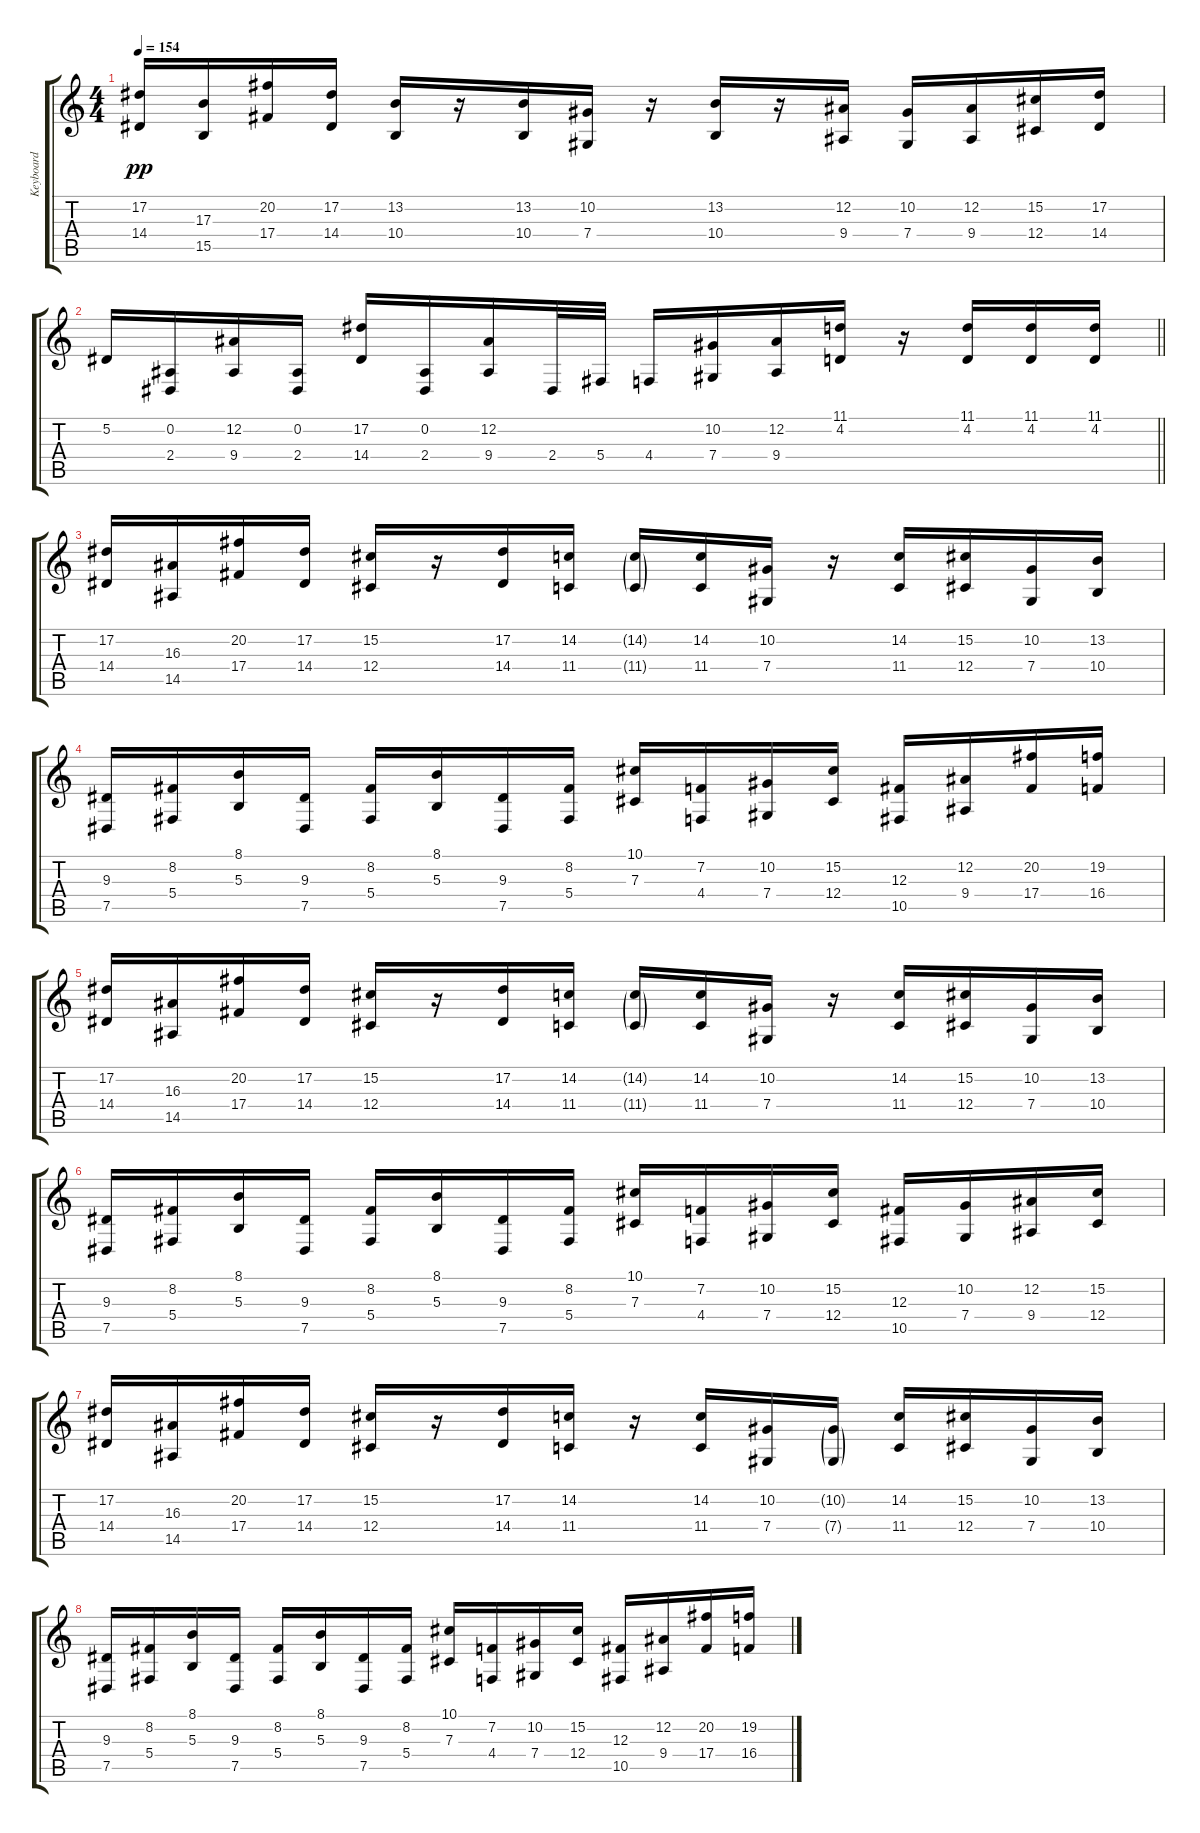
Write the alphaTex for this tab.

\track ("Keyboard" "Keyboard") {instrument lead2sawtooth}
\staff {score tabs}
\tuning (Eb4 Bb3 Gb3 Db3 Ab2 Db2) {hide}
\ts (4 4)
\tempo 154
\clef g2
\ks c
(17.2 14.4).16{dy pp} (17.3 15.5).16 (20.2 17.4).16 (17.2 14.4).16 (13.2 10.4).16 r.16 (13.2 10.4).16 (10.2 7.4).16 r.16 (13.2 10.4).16 r.16 (12.2 9.4).16 (10.2 7.4).16 (12.2 9.4).16 (15.2 12.4).16 (17.2 14.4).16 |
\barLineRight lightlight
5.2.16 (0.2 2.4).16 (12.2 9.4).16 (0.2 2.4).16 (17.2 14.4).16 (0.2 2.4).16 (12.2 9.4).16 2.4.32 5.4.32 4.4.16 (10.2 7.4).16 (12.2 9.4).16 (11.1 4.2).16 r.16 (11.1 4.2).16 (11.1 4.2).16 (11.1 4.2).16 |
(17.2 14.4).16{volume 6} (16.3 14.5).16 (20.2 17.4).16 (17.2 14.4).16 (15.2 12.4).16 r.16 (17.2 14.4).16 (14.2 11.4).16 (14.2{g} 11.4{g}).16 (14.2 11.4).16 (10.2 7.4).16 r.16 (14.2 11.4).16 (15.2 12.4).16 (10.2 7.4).16 (13.2 10.4).16 |
(9.3 7.5).16 (8.2 5.4).16 (8.1 5.3).16 (9.3 7.5).16 (8.2 5.4).16 (8.1 5.3).16 (9.3 7.5).16 (8.2 5.4).16 (10.1 7.3).16 (7.2 4.4).16 (10.2 7.4).16 (15.2 12.4).16 (12.3 10.5).16 (12.2 9.4).16 (20.2 17.4).16 (19.2 16.4).16 |
(17.2 14.4).16 (16.3 14.5).16 (20.2 17.4).16 (17.2 14.4).16 (15.2 12.4).16 r.16 (17.2 14.4).16 (14.2 11.4).16 (14.2{g} 11.4{g}).16 (14.2 11.4).16 (10.2 7.4).16 r.16 (14.2 11.4).16 (15.2 12.4).16 (10.2 7.4).16 (13.2 10.4).16 |
(9.3 7.5).16 (8.2 5.4).16 (8.1 5.3).16 (9.3 7.5).16 (8.2 5.4).16 (8.1 5.3).16 (9.3 7.5).16 (8.2 5.4).16 (10.1 7.3).16 (7.2 4.4).16 (10.2 7.4).16 (15.2 12.4).16 (12.3 10.5).16 (10.2 7.4).16 (12.2 9.4).16 (15.2 12.4).16 |
(17.2 14.4).16 (16.3 14.5).16 (20.2 17.4).16 (17.2 14.4).16 (15.2 12.4).16 r.16 (17.2 14.4).16 (14.2 11.4).16 r.16 (14.2 11.4).16 (10.2 7.4).16 (10.2{g} 7.4{g}).16 (14.2 11.4).16 (15.2 12.4).16 (10.2 7.4).16 (13.2 10.4).16 |
(9.3 7.5).16 (8.2 5.4).16 (8.1 5.3).16 (9.3 7.5).16 (8.2 5.4).16 (8.1 5.3).16 (9.3 7.5).16 (8.2 5.4).16 (10.1 7.3).16 (7.2 4.4).16 (10.2 7.4).16 (15.2 12.4).16 (12.3 10.5).16 (12.2 9.4).16 (20.2 17.4).16 (19.2 16.4).16
